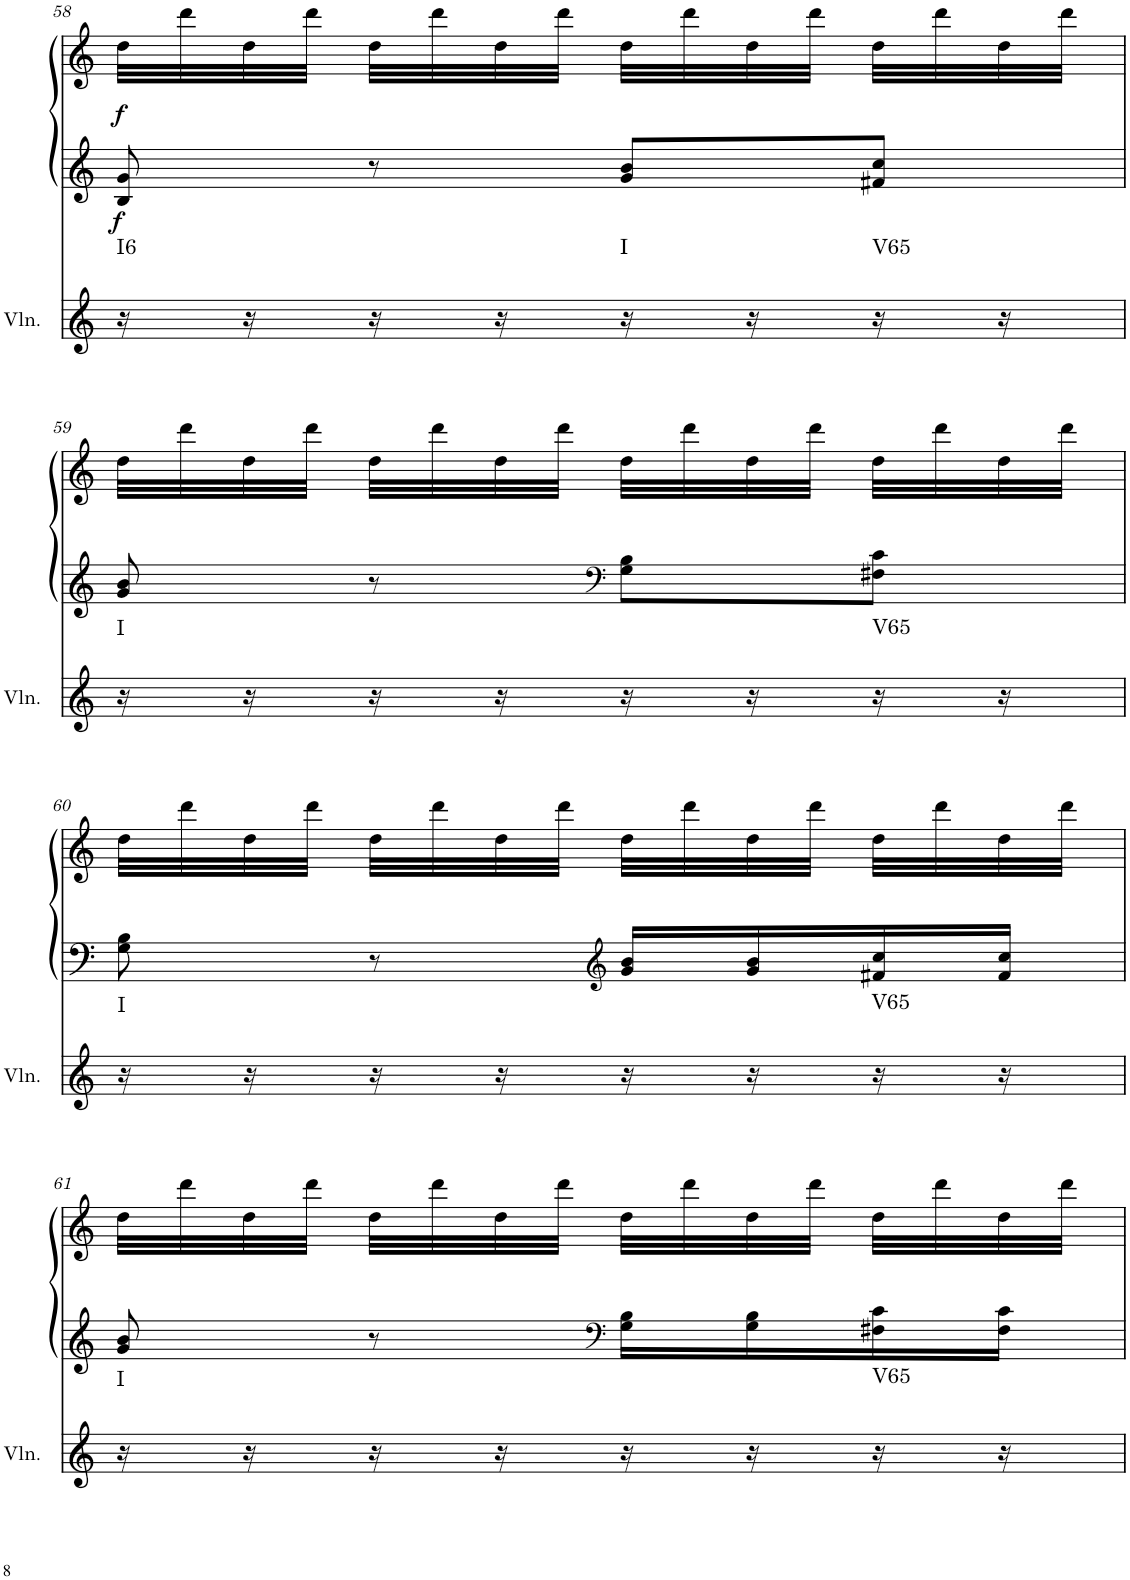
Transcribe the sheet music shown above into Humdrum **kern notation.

**kern	**harte	**kern	**kern	**dynam
*part2	*part2	*part1	*part1	*part1
*staff3	*	*staff2	*staff1	*staff1/2
*I"Violin	*	*I"Klavier linke Hand	*	*
*I'Vln.	*	*	*	*
!!LO:PB:g=z
*clefG2	*	*clefG2	*clefG2	*
*k[]	*	*k[]	*k[]	*
*M2/4	*	*M2/4	*M2/4	*
=58	=58	=58	=58	=58
!	!	!	!	!LO:DY:b=2
!	!LO:H:kt=I6	!	!	!LO:DY:n=1:b
16r	N	8B/ 8g/	32dd\LLL	f f
.	.	.	32ddd\	.
16r	.	.	32dd\	.
.	.	.	32ddd\JJJ	.
16r	.	8r	32dd\LLL	.
.	.	.	32ddd\	.
16r	.	.	32dd\	.
.	.	.	32ddd\JJJ	.
!	!LO:H:kt=I	!	!	!
16r	N	8g/ 8b/L	32dd\LLL	.
.	.	.	32ddd\	.
16r	.	.	32dd\	.
.	.	.	32ddd\JJJ	.
!	!LO:H:kt=V65	!	!	!
16r	N	8f#X/ 8cc/J	32dd\LLL	.
.	.	.	32ddd\	.
16r	.	.	32dd\	.
.	.	.	32ddd\JJJ	.
!!LO:LB:g=z
=59	=59	=59	=59	=59
!	!LO:H:kt=I	!	!	!
16r	N	8g/ 8b/	32dd\LLL	.
.	.	.	32ddd\	.
16r	.	.	32dd\	.
.	.	.	32ddd\JJJ	.
16r	.	8r	32dd\LLL	.
.	.	.	32ddd\	.
16r	.	.	32dd\	.
.	.	.	32ddd\JJJ	.
*	*	*clefF4	*	*
16r	.	8G\ 8B\L	32dd\LLL	.
.	.	.	32ddd\	.
16r	.	.	32dd\	.
.	.	.	32ddd\JJJ	.
!	!LO:H:kt=V65	!	!	!
16r	N	8F#X\ 8c\J	32dd\LLL	.
.	.	.	32ddd\	.
16r	.	.	32dd\	.
.	.	.	32ddd\JJJ	.
!!LO:LB:g=z
=60	=60	=60	=60	=60
!	!LO:H:kt=I	!	!	!
16r	N	8G\ 8B\	32dd\LLL	.
.	.	.	32ddd\	.
16r	.	.	32dd\	.
.	.	.	32ddd\JJJ	.
16r	.	8r	32dd\LLL	.
.	.	.	32ddd\	.
16r	.	.	32dd\	.
.	.	.	32ddd\JJJ	.
*	*	*clefG2	*	*
16r	.	16g/ 16b/LL	32dd\LLL	.
.	.	.	32ddd\	.
16r	.	16g/ 16b/	32dd\	.
.	.	.	32ddd\JJJ	.
!	!LO:H:kt=V65	!	!	!
16r	N	16f#X/ 16cc/	32dd\LLL	.
.	.	.	32ddd\	.
16r	.	16f#/ 16cc/JJ	32dd\	.
.	.	.	32ddd\JJJ	.
!!LO:LB:g=z
=61	=61	=61	=61	=61
!	!LO:H:kt=I	!	!	!
16r	N	8g/ 8b/	32dd\LLL	.
.	.	.	32ddd\	.
16r	.	.	32dd\	.
.	.	.	32ddd\JJJ	.
16r	.	8r	32dd\LLL	.
.	.	.	32ddd\	.
16r	.	.	32dd\	.
.	.	.	32ddd\JJJ	.
*	*	*clefF4	*	*
16r	.	16G\ 16B\LL	32dd\LLL	.
.	.	.	32ddd\	.
16r	.	16G\ 16B\	32dd\	.
.	.	.	32ddd\JJJ	.
!	!LO:H:kt=V65	!	!	!
16r	N	16F#X\ 16c\	32dd\LLL	.
.	.	.	32ddd\	.
16r	.	16F#\ 16c\JJ	32dd\	.
.	.	.	32ddd\JJJ	.
=	=	=	=	=
*-	*-	*-	*-	*-
